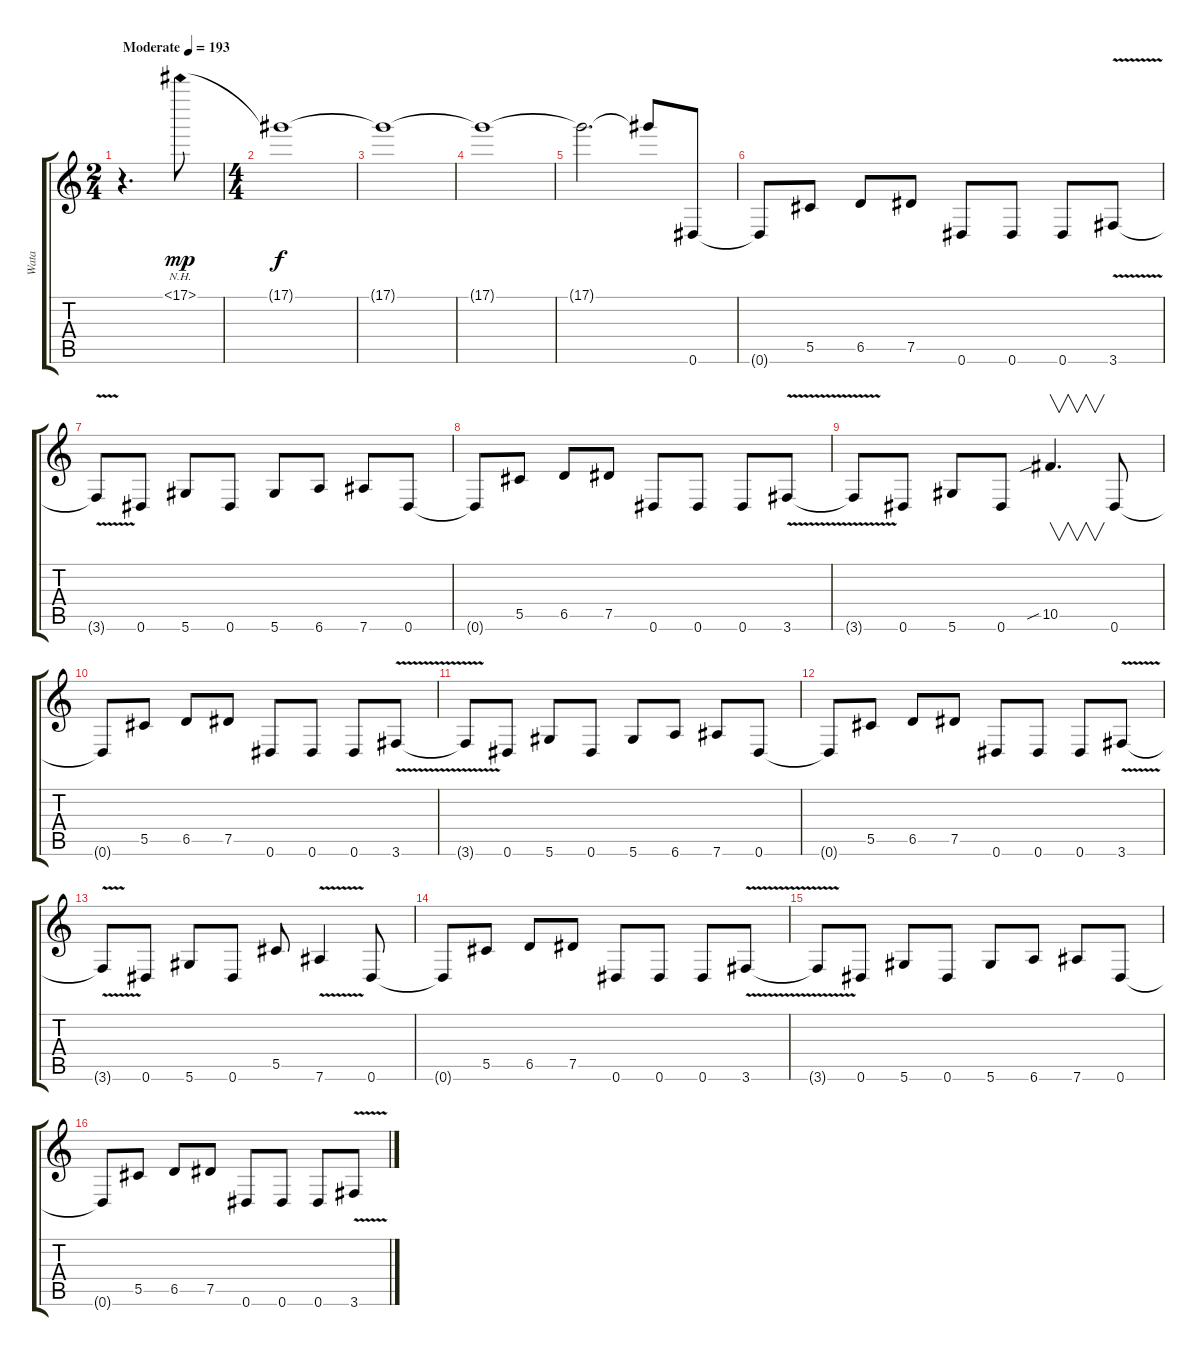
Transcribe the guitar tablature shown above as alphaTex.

\track ("Wata" "Wata") {instrument distortionguitar}
\staff {score tabs}
\tuning (Eb4 Bb3 Gb3 Db3 Ab2 Eb2) {hide}
\ts (2 4)
\tempo (193 "Moderate")
\clef g2
\ks c
r.4{d dy mp instrument distortionguitar} 17.1{nh}.8 |
\ts (4 4)
17.1{t}.1{dy f} |
17.1{t}.1 |
17.1{t}.1 |
17.1{t}.2{d} 17.1{t}.8 0.6.8 |
0.6{t}.8 5.5.8 6.5.8 7.5.8 0.6.8 0.6.8 0.6.8 3.6{v}.8 |
3.6{t}.8 0.6.8 5.6.8 0.6.8 5.6.8 6.6.8 7.6.8 0.6.8 |
0.6{t}.8 5.5.8 6.5.8 7.5.8 0.6.8 0.6.8 0.6.8 3.6{v}.8 |
3.6{t}.8 0.6.8 5.6.8 0.6.8 10.5{sib}.4{v d} 0.6.8 |
0.6{t}.8 5.5.8 6.5.8 7.5.8 0.6.8 0.6.8 0.6.8 3.6{v}.8 |
3.6{t}.8 0.6.8 5.6.8 0.6.8 5.6.8 6.6.8 7.6.8 0.6.8 |
0.6{t}.8 5.5.8 6.5.8 7.5.8 0.6.8 0.6.8 0.6.8 3.6{v}.8 |
3.6{t}.8 0.6.8 5.6.8 0.6.8 5.5.8 7.6{v}.4 0.6.8 |
0.6{t}.8 5.5.8 6.5.8 7.5.8 0.6.8 0.6.8 0.6.8 3.6{v}.8 |
3.6{t}.8 0.6.8 5.6.8 0.6.8 5.6.8 6.6.8 7.6.8 0.6.8 |
0.6{t}.8 5.5.8 6.5.8 7.5.8 0.6.8 0.6.8 0.6.8 3.6{v}.8
